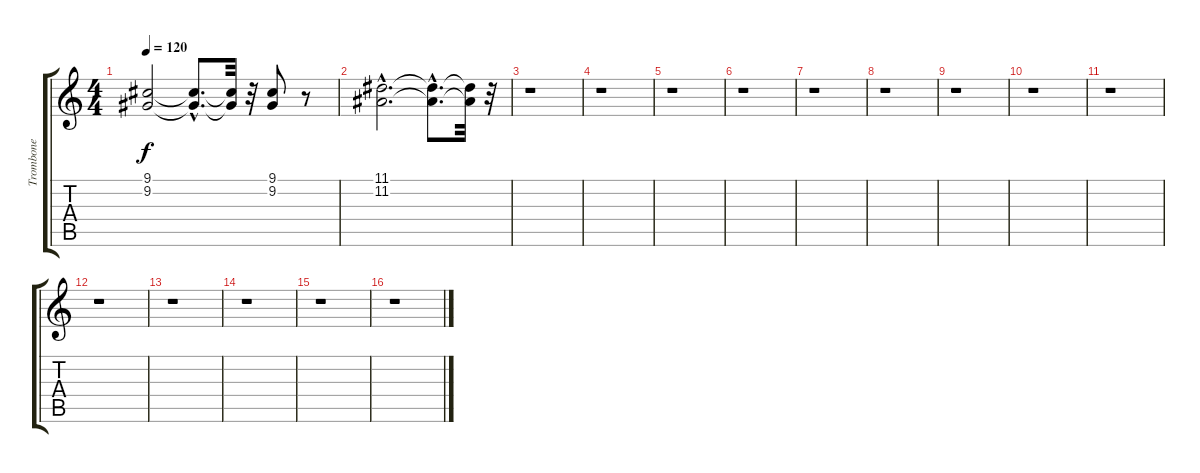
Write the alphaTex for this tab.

\track ("Trombone" "Trombone") {instrument trombone}
\staff {score tabs}
\tuning (E4 B3 G3 D3 A2 E2) {hide}
\ts (4 4)
\tempo 120
\clef g2
\ks c
(9.1 9.2).2{dy f} (9.1{hac t} 9.2{hac t}).8{d} (9.1{t} 9.2{t}).32 r.32 (9.1 9.2).8 r.8 |
(11.1{hac} 11.2{hac}).2{d} (11.1{hac t} 11.2{hac t}).8{d} (11.1{t} 11.2{t}).32 r.32 |
r.1 |
r.1 |
r.1 |
r.1 |
r.1 |
r.1 |
r.1 |
r.1 |
r.1 |
r.1 |
r.1 |
r.1 |
r.1 |
r.1
